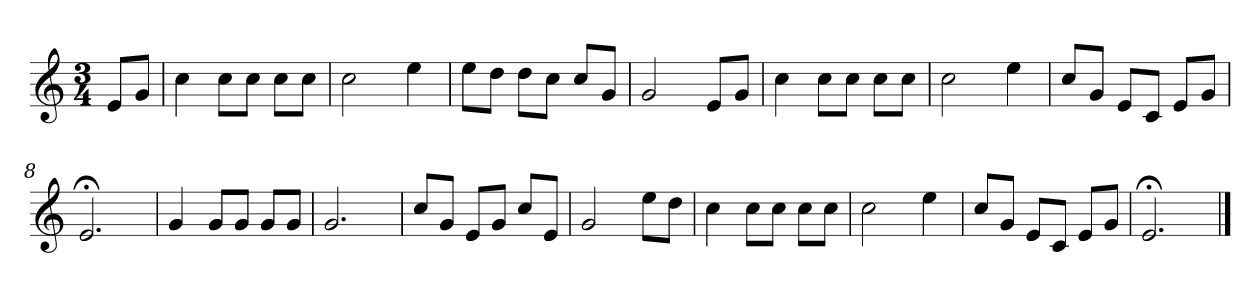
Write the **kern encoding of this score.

**kern
*part1
*staff1
*k[]
*C:
*M3/4
*MM120
=
8eL
8gJ
=1
4cc
8ccL
8ccJ
8ccL
8ccJ
=2
2cc
4ee
=3
8eeL
8ddJ
8ddL
8ccJ
8ccL
8gJ
=4
2g
8eL
8gJ
=5
4cc
8ccL
8ccJ
8ccL
8ccJ
=6
2cc
4ee
=7
8ccL
8gJ
8eL
8cJ
8eL
8gJ
=8
2.e;<
=9
4g
8gL
8gJ
8gL
8gJ
=10
2.g
=11
8ccL
8gJ
8eL
8gJ
8ccL
8eJ
=12
2g
8eeL
8ddJ
=13
4cc
8ccL
8ccJ
8ccL
8ccJ
=14
2cc
4ee
=15
8ccL
8gJ
8eL
8cJ
8eL
8gJ
=16
2.e;<
==
*-
